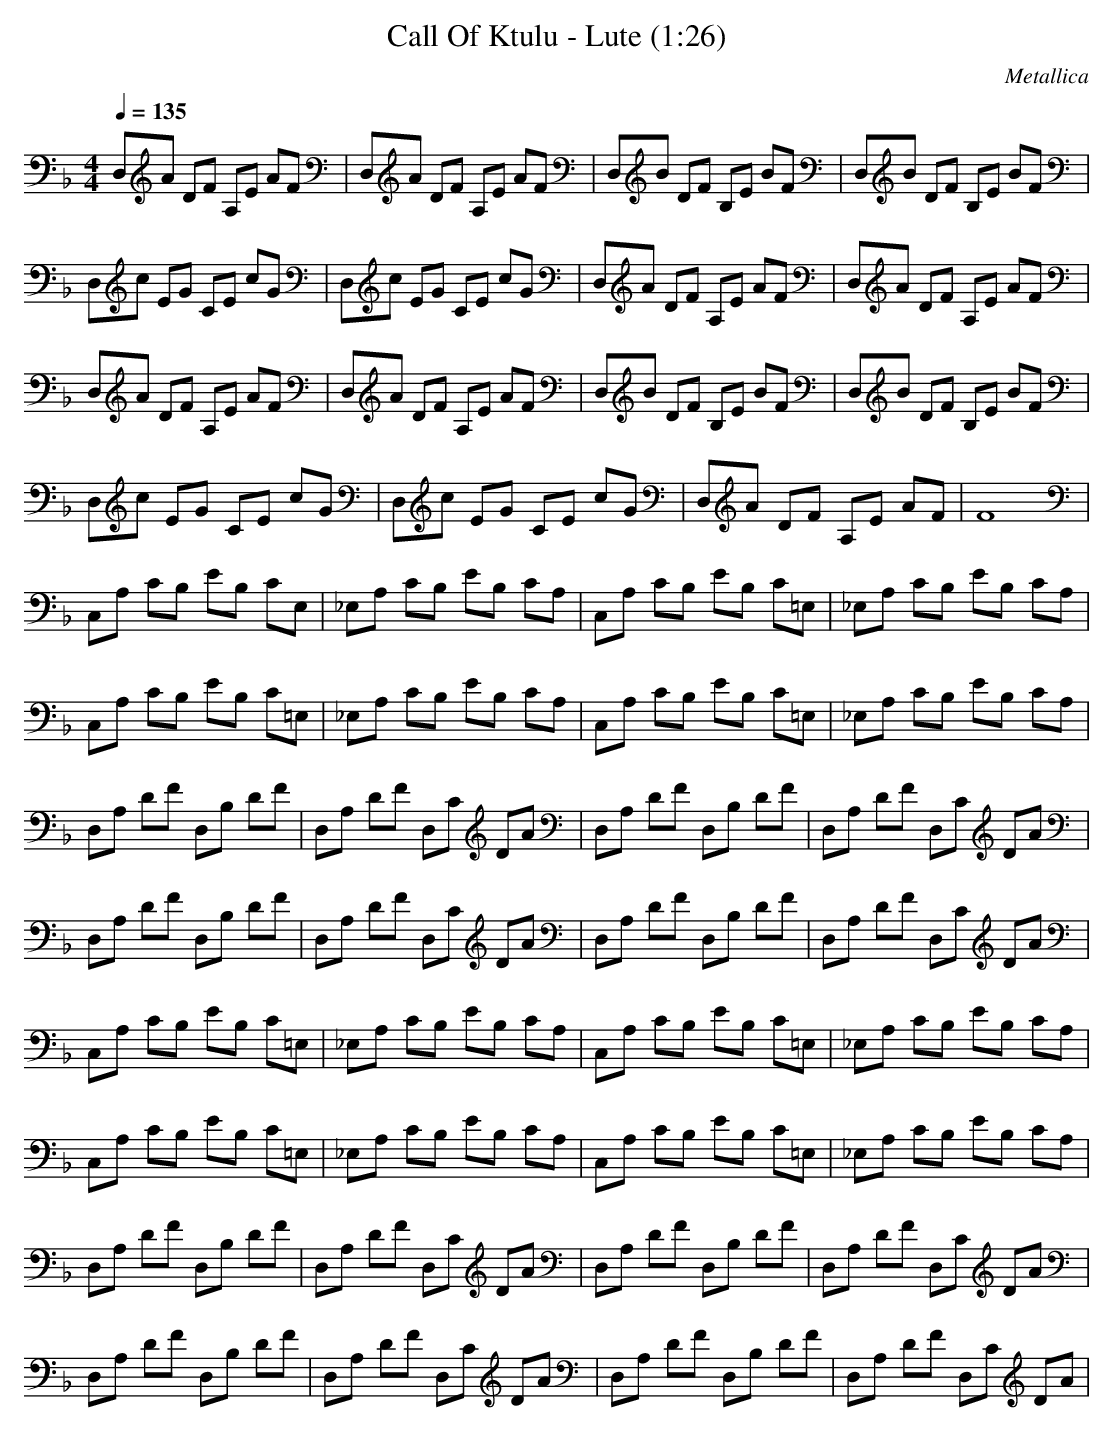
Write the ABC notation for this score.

X:1
T:Call Of Ktulu - Lute (1:26)
C:Metallica
M:4/4
L:1/8
Q:1/4=135
K:F
V:1
D,A DF A,E AF|D,A DF A,E AF|D,B DF B,E BF|D,B DF B,E BF|
D,c EG CE cG|D,c EG CE cG|D,A DF A,E AF|D,A DF A,E AF|
D,A DF A,E AF|D,A DF A,E AF|D,B DF B,E BF|D,B DF B,E BF|
D,c EG CE cG|D,c EG CE cG|D,A DF A,E AF|F8|
C,A, CB, EB, CE,|_E,A, CB, EB, CA,|C,A, CB, EB, C=E,|_E,A, CB, EB, CA,|
C,A, CB, EB, C=E,|_E,A, CB, EB, CA,|C,A, CB, EB, C=E,|_E,A, CB, EB, CA,|
D,A, DF D,B, DF|D,A, DF D,C DA|D,A, DF D,B, DF|D,A, DF D,C DA|
D,A, DF D,B, DF|D,A, DF D,C DA|D,A, DF D,B, DF|D,A, DF D,C DA|
C,A, CB, EB, C=E,|_E,A, CB, EB, CA,|C,A, CB, EB, C=E,|_E,A, CB, EB, CA,|
C,A, CB, EB, C=E,|_E,A, CB, EB, CA,|C,A, CB, EB, C=E,|_E,A, CB, EB, CA,|
D,A, DF D,B, DF|D,A, DF D,C DA|D,A, DF D,B, DF|D,A, DF D,C DA|
D,A, DF D,B, DF|D,A, DF D,C DA|D,A, DF D,B, DF|D,A, DF D,C DA|
